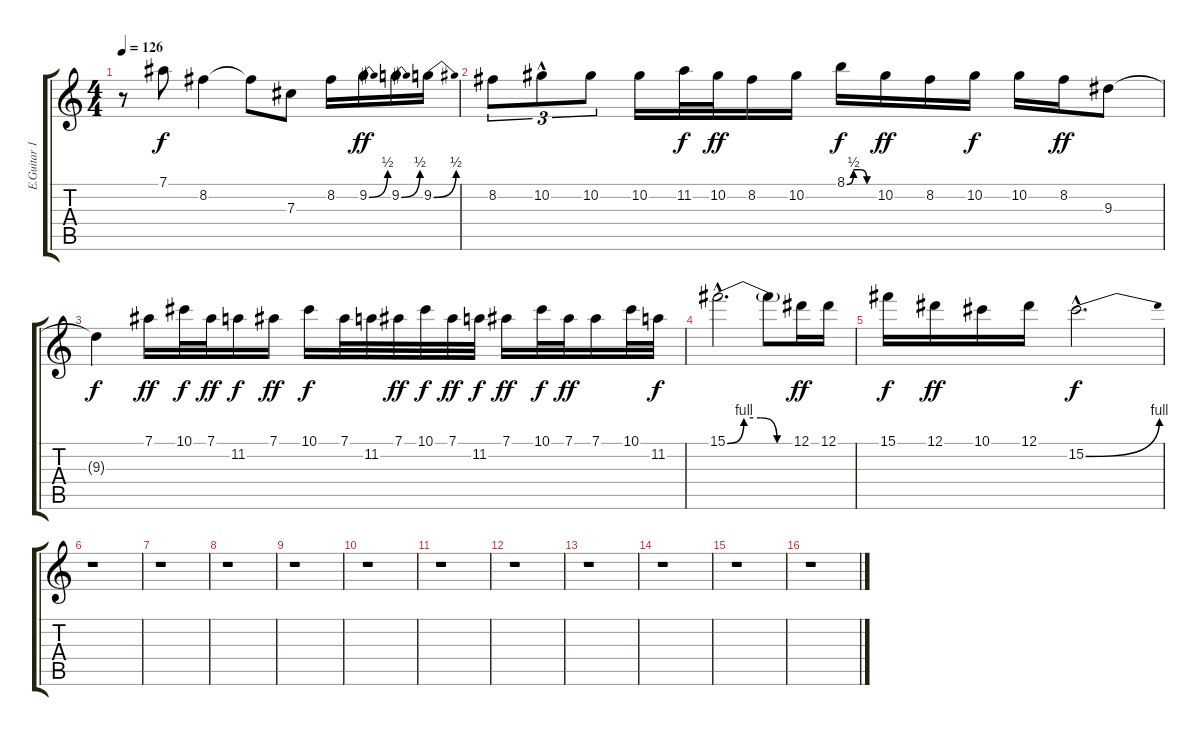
\track ("E.Guitar 1                          " "E.Guitar 1") {instrument distortionguitar}
\staff {score tabs}
\tuning (Eb4 Bb3 Gb3 Db3 Ab2 Eb2) {hide}
\ts (4 4)
\tempo 126
\clef g2
\ks c
r.8{dy ff} 7.1.8{dy f} 8.2.4 8.2{t}.8 7.3.8 8.2.16 9.2{be (bend 0 0 60 2)}.16{dy ff} 9.2{be (bend 0 0 60 2)}.16 9.2{be (bend 0 0 60 2)}.16 |
8.2.8{tu (3 2)} 10.2{hac}.8{tu (3 2)} 10.2.8{tu (3 2)} 10.2.16 11.2.32{dy f} 10.2.32{dy ff} 8.2.16 10.2.16 8.1{be (custom 0 0 15 2 30 2 45 0 60 0)}.16{dy f} 10.2.16{dy ff} 8.2.16 10.2.16{dy f} 10.2.16 8.2.16{dy ff} 9.3.8 |
9.3{t}.4{dy f} 7.1.16{dy ff} 10.1.32{dy f} 7.1.32{dy ff} 11.2.16{dy f} 7.1.16{dy ff} 10.1.16{dy f} 7.1.32 11.2.32 7.1.32{dy ff} 10.1.32{dy f} 7.1.32{dy ff} 11.2.32{dy f} 7.1.16{dy ff} 10.1.32{dy f} 7.1.32{dy ff} 7.1.16 10.1.32 11.2.32{dy f} |
15.1{be (custom 0 0 15 4 30 4 45 0 60 0) hac}.2{d} 15.1{t}.8 12.1.16{dy ff} 12.1.16 |
15.1.16{dy f} 12.1.16{dy ff volume 14} 10.1.16 12.1.16 15.2{be (bend 0 0 60 4) hac}.2{d dy f volume 14} |
r.1 |
r.1 |
r.1 |
r.1 |
r.1 |
r.1 |
r.1 |
r.1 |
r.1 |
r.1 |
r.1
